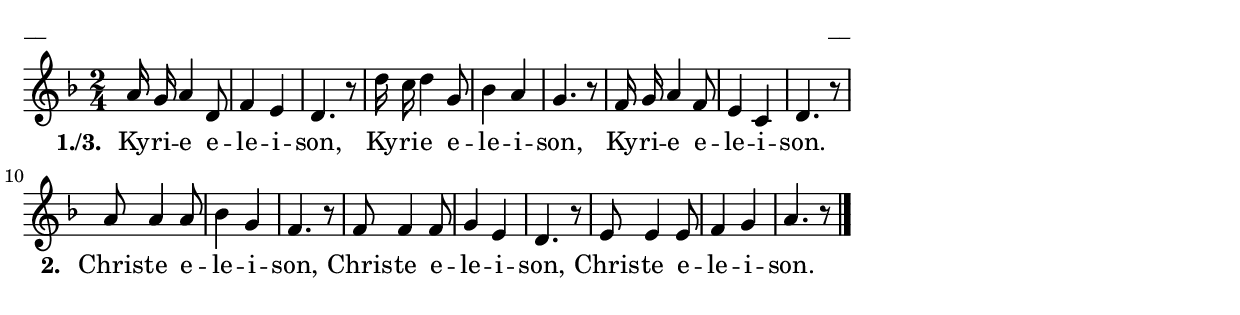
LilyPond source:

\version "2.13.18"

\paper {
line-width = 14\cm
left-margin = 0.4\cm
between-system-padding = 0.1\cm
between-system-space = 0.1\cm
}

\layout {
indent = #0
ragged-last = ##f
}

voiceA = \relative c'' {
\clef "treble"
\key d \minor
\time 2/4

a16 g a4 d,8 | f4 e | d4. r8 | d'16 c d4 g,8 | bes4 a | g4. r8 | f16 g a4 f8 | e4 c | d4. r8 | a' a4 a8 | bes4 g | f4. r8 | f f4 f8 | g4 e | d4. r8 | e e4 e8 | f4 g | a4. r8 \bar "|."
}

lyricA = \lyricmode {
\set stanza = #"1./3. "
Ky -- ri -- e e -- le -- i -- son, Ky -- ri -- e e -- le -- i -- son, Ky -- ri -- e e -- le -- i -- son. \set stanza = #"2. "Chris -- te e -- le -- i -- son, Chris -- te e -- le -- i -- son, Chris -- te e -- le -- i -- son.
}


fullScore = <<
%\new ChordNames { \chordsA }
\new Staff {
<<
\new Voice = "voiceA" { \oneVoice \autoBeamOff \voiceA }
\lyricsto "voiceA" \new Lyrics \lyricA
>>
}
>>


\score {
\fullScore
\header { piece = "__" opus = "__" }
}
\markup { \with-color #(x11-color 'white) \sans \smaller "aaa" }
\score {
\unfoldRepeats
\fullScore
\midi {
\context { \Staff \remove "Staff_performer" }
\context { \Voice \consists "Staff_performer" }
}
}

